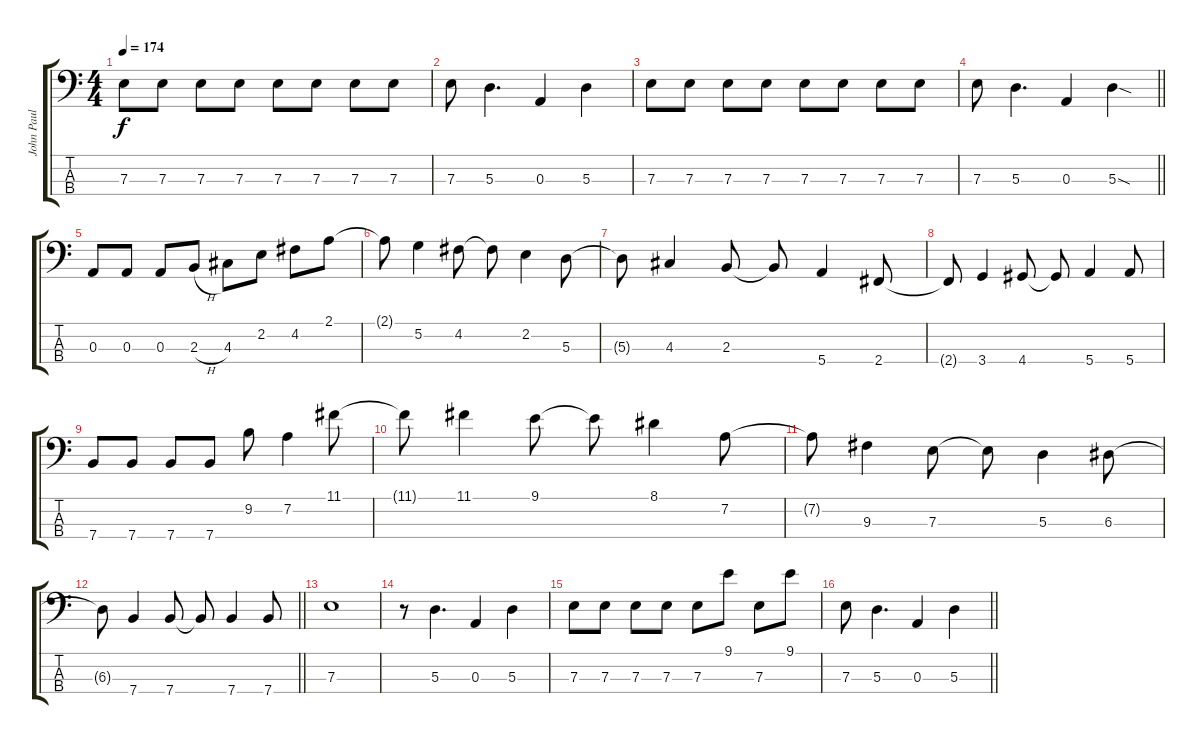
\track ("John Paul Jones - Bass Guitar" "John Paul ") {instrument electricbassfinger}
\staff {score tabs}
\tuning (G2 D2 A1 E1) {hide}
\ts (4 4)
\tempo 174
\clef f4
\ks c
7.3.8{dy f} 7.3.8 7.3.8 7.3.8 7.3.8 7.3.8 7.3.8 7.3.8 |
7.3.8 5.3.4{d} 0.3.4 5.3.4 |
7.3.8 7.3.8 7.3.8 7.3.8 7.3.8 7.3.8 7.3.8 7.3.8 |
\barLineRight lightlight
7.3.8 5.3.4{d} 0.3.4 5.3{sod}.4 |
0.3.8 0.3.8 0.3.8 2.3{h}.8 4.3.8 2.2.8 4.2.8 2.1.8 |
2.1{t}.8 5.2.4 4.2.8 4.2{t}.8 2.2.4 5.3.8 |
5.3{t}.8 4.3.4 2.3.8 2.3{t}.8 5.4.4 2.4.8 |
2.4{t}.8 3.4.4 4.4.8 4.4{t}.8 5.4.4 5.4.8 |
7.4.8 7.4.8 7.4.8 7.4.8 9.2.8 7.2.4 11.1.8 |
11.1{t}.8 11.1.4 9.1.8 9.1{t}.8 8.1.4 7.2.8 |
7.2{t}.8 9.3.4 7.3.8 7.3{t}.8 5.3.4 6.3.8 |
\barLineRight lightlight
6.3{t}.8 7.4.4 7.4.8 7.4{t}.8 7.4.4 7.4.8 |
7.3.1 |
r.8 5.3.4{d} 0.3.4 5.3.4 |
7.3.8 7.3.8 7.3.8 7.3.8 7.3.8 9.1.8 7.3.8 9.1.8 |
\barLineRight lightlight
7.3.8 5.3.4{d} 0.3.4 5.3.4
